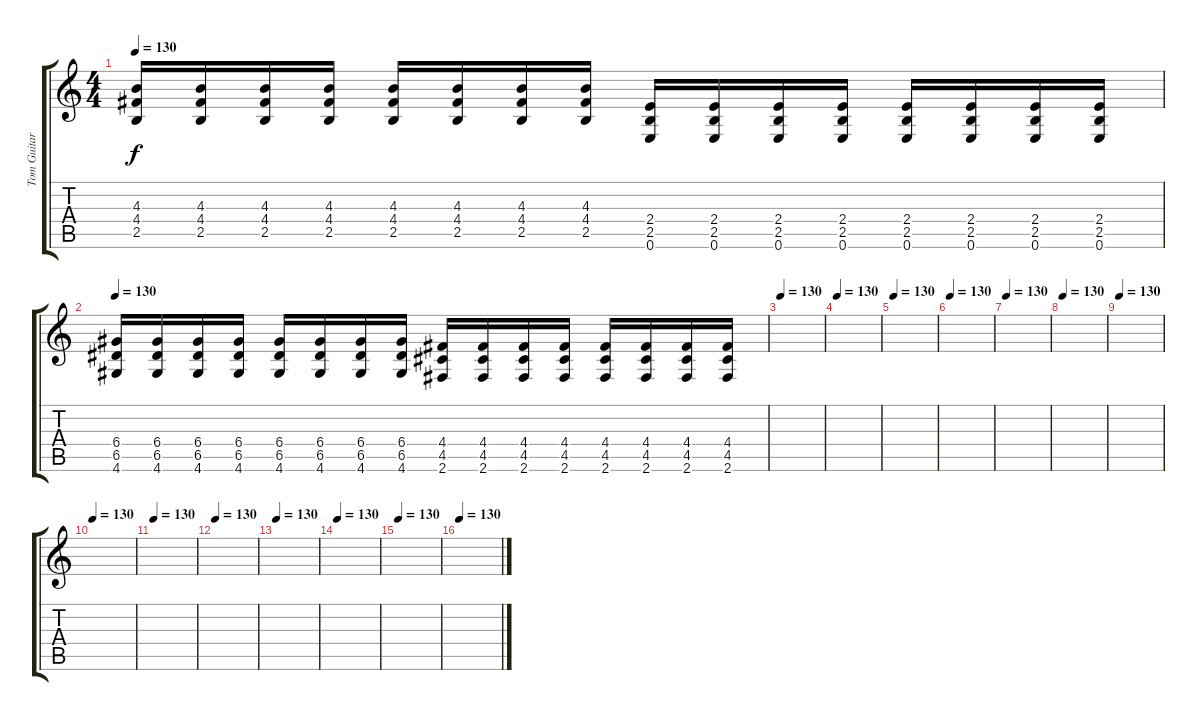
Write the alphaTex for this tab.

\track ("Tom Guitar 2" "Tom Guitar") {instrument distortionguitar}
\staff {score tabs}
\tuning (E4 B3 G3 D3 A2 E2) {hide}
\ts (4 4)
\tempo 130
\clef g2
\ks c
(4.3 4.4 2.5).16{dy f volume 10 balance 8 instrument distortionguitar} (4.3 4.4 2.5).16 (4.3 4.4 2.5).16 (4.3 4.4 2.5).16 (4.3 4.4 2.5).16 (4.3 4.4 2.5).16 (4.3 4.4 2.5).16 (4.3 4.4 2.5).16 (2.4 2.5 0.6).16 (2.4 2.5 0.6).16 (2.4 2.5 0.6).16 (2.4 2.5 0.6).16 (2.4 2.5 0.6).16 (2.4 2.5 0.6).16 (2.4 2.5 0.6).16 (2.4 2.5 0.6).16 |
\tempo 130
(6.4 6.5 4.6).16{volume 10 balance 8 instrument distortionguitar} (6.4 6.5 4.6).16 (6.4 6.5 4.6).16 (6.4 6.5 4.6).16 (6.4 6.5 4.6).16 (6.4 6.5 4.6).16 (6.4 6.5 4.6).16 (6.4 6.5 4.6).16 (4.4 4.5 2.6).16 (4.4 4.5 2.6).16 (4.4 4.5 2.6).16 (4.4 4.5 2.6).16 (4.4 4.5 2.6).16 (4.4 4.5 2.6).16 (4.4 4.5 2.6).16 (4.4 4.5 2.6).16 |
\tempo 130
|
\tempo 130
|
\tempo 130
|
\tempo 130
|
\tempo 130
|
\tempo 130
|
\tempo 130
|
\tempo 130
|
\tempo 130
|
\tempo 130
|
\tempo 130
|
\tempo 130
|
\tempo 130
|
\tempo 130
